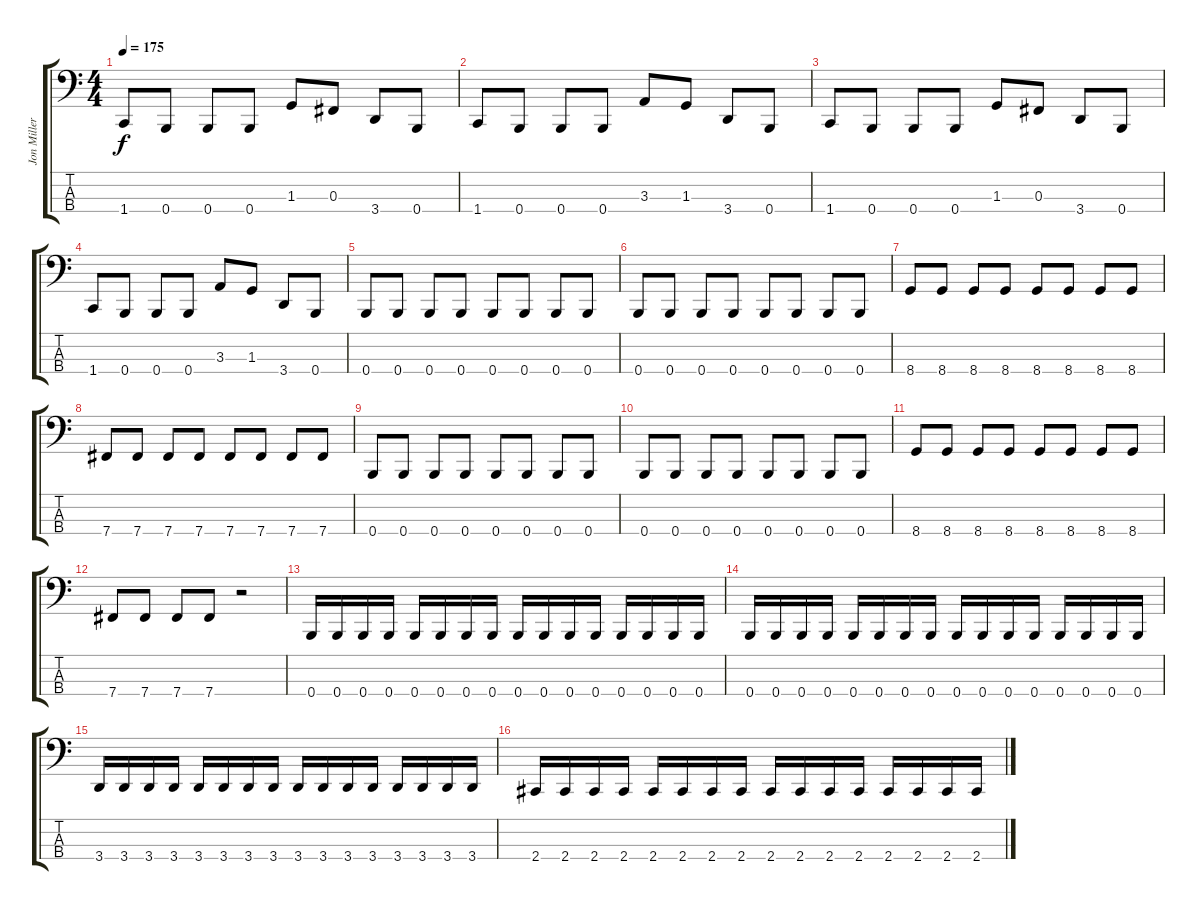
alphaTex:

\track ("Jon Miller (bass)" "Jon Miller") {instrument electricbassfinger}
\staff {score tabs}
\tuning (E2 B1 Gb1 B0) {hide}
\ts (4 4)
\tempo 175
\clef f4
\ks c
1.4.8{dy f} 0.4.8 0.4.8 0.4.8 1.3.8 0.3.8 3.4.8 0.4.8 |
1.4.8 0.4.8 0.4.8 0.4.8 3.3.8 1.3.8 3.4.8 0.4.8 |
1.4.8 0.4.8 0.4.8 0.4.8 1.3.8 0.3.8 3.4.8 0.4.8 |
1.4.8 0.4.8 0.4.8 0.4.8 3.3.8 1.3.8 3.4.8 0.4.8 |
0.4.8 0.4.8 0.4.8 0.4.8 0.4.8 0.4.8 0.4.8 0.4.8 |
0.4.8 0.4.8 0.4.8 0.4.8 0.4.8 0.4.8 0.4.8 0.4.8 |
8.4.8 8.4.8 8.4.8 8.4.8 8.4.8 8.4.8 8.4.8 8.4.8 |
7.4.8 7.4.8 7.4.8 7.4.8 7.4.8 7.4.8 7.4.8 7.4.8 |
0.4.8 0.4.8 0.4.8 0.4.8 0.4.8 0.4.8 0.4.8 0.4.8 |
0.4.8 0.4.8 0.4.8 0.4.8 0.4.8 0.4.8 0.4.8 0.4.8 |
8.4.8 8.4.8 8.4.8 8.4.8 8.4.8 8.4.8 8.4.8 8.4.8 |
7.4.8 7.4.8 7.4.8 7.4.8 r.2 |
0.4.16 0.4.16 0.4.16 0.4.16 0.4.16 0.4.16 0.4.16 0.4.16 0.4.16 0.4.16 0.4.16 0.4.16 0.4.16 0.4.16 0.4.16 0.4.16 |
0.4.16 0.4.16 0.4.16 0.4.16 0.4.16 0.4.16 0.4.16 0.4.16 0.4.16 0.4.16 0.4.16 0.4.16 0.4.16 0.4.16 0.4.16 0.4.16 |
3.4.16 3.4.16 3.4.16 3.4.16 3.4.16 3.4.16 3.4.16 3.4.16 3.4.16 3.4.16 3.4.16 3.4.16 3.4.16 3.4.16 3.4.16 3.4.16 |
2.4.16 2.4.16 2.4.16 2.4.16 2.4.16 2.4.16 2.4.16 2.4.16 2.4.16 2.4.16 2.4.16 2.4.16 2.4.16 2.4.16 2.4.16 2.4.16
